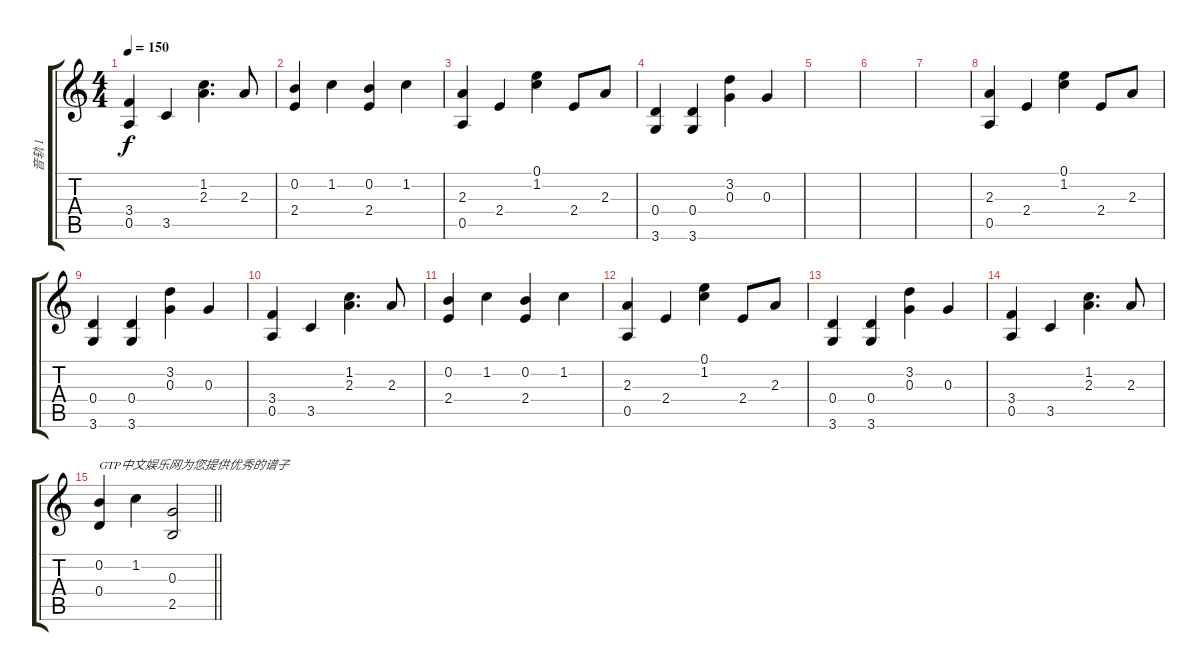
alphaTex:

\track ("音轨 1" "音轨 1") {instrument electricguitarjazz}
\staff {score tabs}
\tuning (E4 B3 G3 D3 A2 E2) {hide}
\ts (4 4)
\tempo 150
\clef g2
\ks c
(3.4 0.5).4{dy f} 3.5.4 (1.2 2.3).4{d} 2.3.8 |
(0.2 2.4).4 1.2.4 (0.2 2.4).4 1.2.4 |
(2.3 0.5).4 2.4.4 (0.1 1.2).4 2.4.8 2.3.8 |
(0.4 3.6).4 (0.4 3.6).4 (3.2 0.3).4 0.3.4 |
|
|
|
(2.3 0.5).4 2.4.4 (0.1 1.2).4 2.4.8 2.3.8 |
(0.4 3.6).4 (0.4 3.6).4 (3.2 0.3).4 0.3.4 |
(3.4 0.5).4 3.5.4 (1.2 2.3).4{d} 2.3.8 |
(0.2 2.4).4 1.2.4 (0.2 2.4).4 1.2.4 |
(2.3 0.5).4 2.4.4 (0.1 1.2).4 2.4.8 2.3.8 |
(0.4 3.6).4 (0.4 3.6).4 (3.2 0.3).4 0.3.4 |
(3.4 0.5).4 3.5.4 (1.2 2.3).4{d} 2.3.8 |
\barLineRight lightlight
(0.2 0.4).4{txt "GTP中文娱乐网为您提供优秀的谱子"} 1.2.4 (0.3 2.5).2
